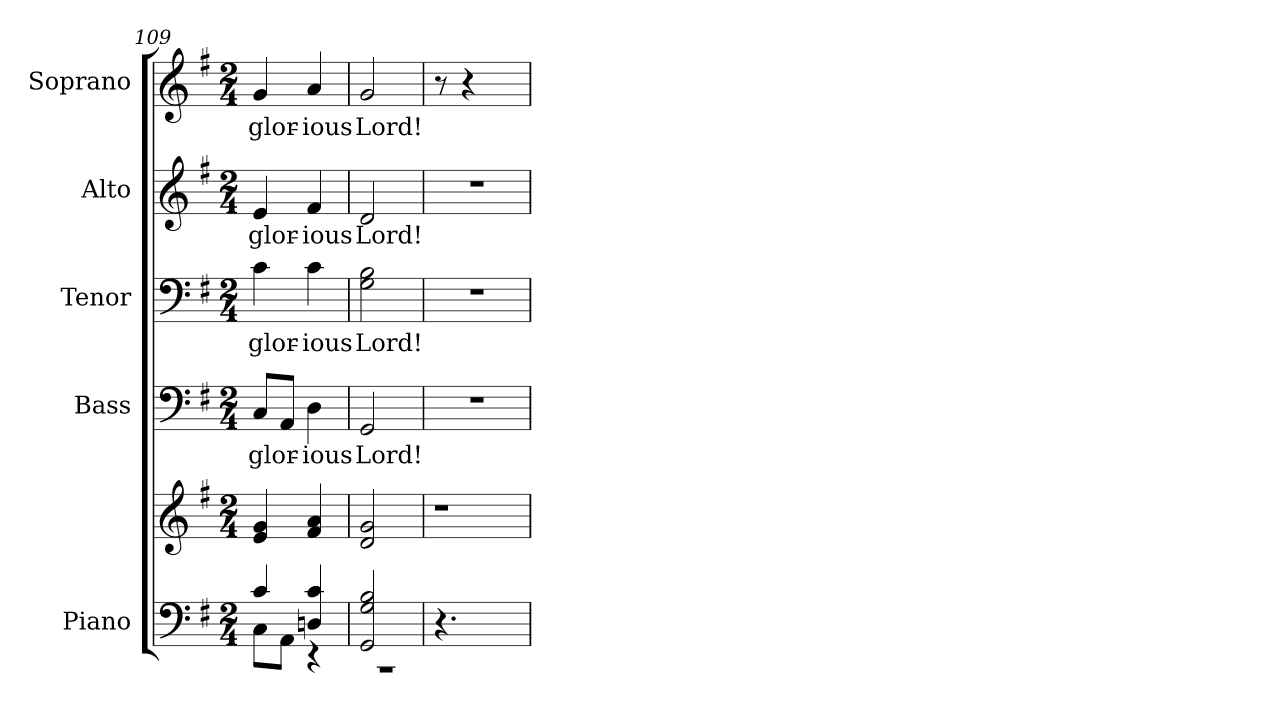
**kern	**kern	**kern	**text	**kern	**text	**kern	**text	**kern	**text
*part5	*part5	*part4	*part4	*part3	*part3	*part2	*part2	*part1	*part1
*staff6	*staff5	*staff4	*staff4	*staff3	*staff3	*staff2	*staff2	*staff1	*staff1
*I"Piano	*	*I"Bass	*	*I"Tenor	*	*I"Alto	*	*I"Soprano	*
*I'Pno.	*	*I'B.	*	*I'T.	*	*I'A.	*	*I'S.	*
*clefF4	*clefG2	*clefF4	*	*clefF4	*	*clefG2	*	*clefG2	*
*k[f#]	*k[f#]	*k[f#]	*	*k[f#]	*	*k[f#]	*	*k[f#]	*
*G:	*G:	*G:	*	*G:	*	*G:	*	*G:	*
*M2/4	*M2/4	*M2/4	*	*M2/4	*	*M2/4	*	*M2/4	*
=109	=109	=109	=109	=109	=109	=109	=109	=109	=109
*^	*	*	*	*	*	*	*	*	*
!	!	!	!	!LO:LY:b:color=#000000	!	!	!	!	!	!
!	!	!	!	!	!	!LO:LY:b:color=#000000	!	!	!	!
!	!	!	!	!	!	!	!	!LO:LY:b:color=#000000	!	!
!	!	!	!	!	!	!	!	!	!	!LO:LY:b:color=#000000
4ci/	8Ci\L	4ei/ 4gi	8Ci/L	glor-	4ci\	glor-	4ei/	glor-	4gi/	glor-
.	8AAi\J	.	8AAi/J	.	.	.	.	.	.	.
!	!	!	!	!LO:LY:b:color=#000000	!	!	!	!	!	!
!	!	!	!	!	!	!LO:LY:b:color=#000000	!	!	!	!
!	!	!	!	!	!	!	!	!LO:LY:b:color=#000000	!	!
!	!	!	!	!	!	!	!	!	!	!LO:LY:b:color=#000000
4Dni/ 4ci	4r	4f#i/ 4ai	4Di\	-ious	4ci\	ious	4f#i/	ious	4ai/	ious
=110	=110	=110	=110	=110	=110	=110	=110	=110	=110	=110
!	!	!	!	!LO:LY:b:color=#000000	!	!	!	!	!	!
!	!	!	!	!	!	!LO:LY:b:color=#000000	!	!	!	!
!	!	!	!	!	!	!	!	!LO:LY:b:color=#000000	!	!
!	!	!	!	!	!	!	!	!	!	!LO:LY:b:color=#000000
2GGi/ 2Gi 2Bi	2r	2di/ 2gi	2GGi/	Lord!	2Gi\ 2Bi	Lord!	2di/	Lord!	2gi/	Lord!
=111	=111	=111	=111	=111	=111	=111	=111	=111	=111	=111
!LO:N:vis=1	!	!LO:N:vis=1	!LO:N:vis=1	!	!LO:N:vis=1	!	!LO:N:vis=1	!	!	!
*v	*v	*	*	*	*	*	*	*	*	*
4.r	4.r	2r	.	2r	.	2r	.	8r	.
.	.	.	.	.	.	.	.	4r	.
8ryy	8ryy	.	.	.	.	.	.	8ryy	.
=	=	=	=	=	=	=	=	=	=
*-	*-	*-	*-	*-	*-	*-	*-	*-	*-
